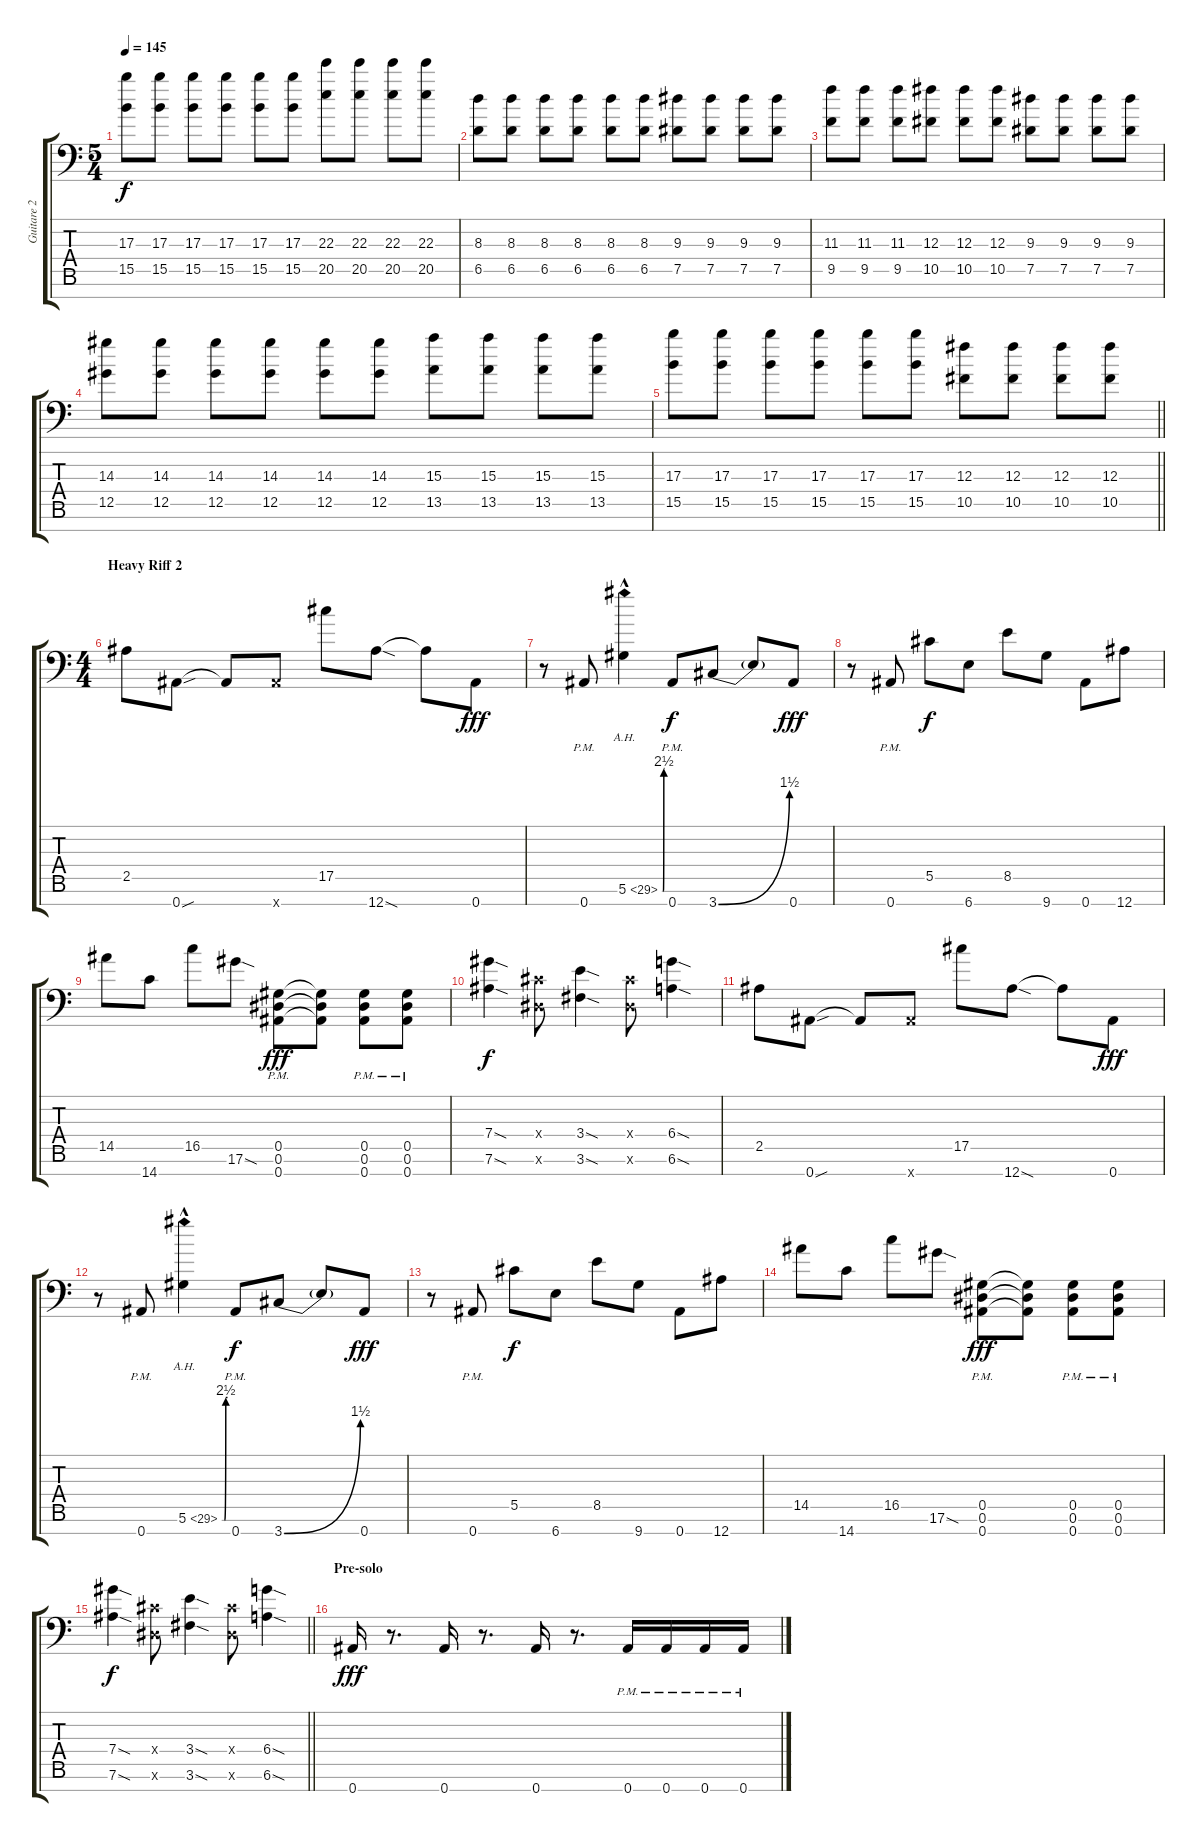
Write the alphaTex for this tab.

\track ("Guitare 2" "Guitare 2") {instrument distortionguitar}
\staff {score tabs}
\tuning (Eb4 Bb3 Gb3 Db3 Ab2 Eb2 Bb1) {hide}
\ts (5 4)
\tempo 145
\clef f4
\ks c
(17.3 15.5).8{dy f} (17.3 15.5).8 (17.3 15.5).8 (17.3 15.5).8 (17.3 15.5).8 (17.3 15.5).8 (22.3 20.5).8 (22.3 20.5).8 (22.3 20.5).8 (22.3 20.5).8 |
(8.3 6.5).8 (8.3 6.5).8 (8.3 6.5).8 (8.3 6.5).8 (8.3 6.5).8 (8.3 6.5).8 (9.3 7.5).8 (9.3 7.5).8 (9.3 7.5).8 (9.3 7.5).8 |
(11.3 9.5).8 (11.3 9.5).8 (11.3 9.5).8 (12.3 10.5).8 (12.3 10.5).8 (12.3 10.5).8 (9.3 7.5).8 (9.3 7.5).8 (9.3 7.5).8 (9.3 7.5).8 |
(14.3 12.5).8 (14.3 12.5).8 (14.3 12.5).8 (14.3 12.5).8 (14.3 12.5).8 (14.3 12.5).8 (15.3 13.5).8 (15.3 13.5).8 (15.3 13.5).8 (15.3 13.5).8 |
\barLineRight lightlight
(17.3 15.5).8 (17.3 15.5).8 (17.3 15.5).8 (17.3 15.5).8 (17.3 15.5).8 (17.3 15.5).8 (12.3 10.5).8 (12.3 10.5).8 (12.3 10.5).8 (12.3 10.5).8 |
\ts (4 4)
\section ("" "Heavy Riff 2")
2.5.8{volume 11 balance 2} 0.7{sou}.8 0.7{t}.8 0.7{x}.8 17.5.8 12.7{sod}.8 12.7{t}.8 0.7.8{dy fff} |
r.8 0.7{pm}.8 5.6{be (custom 0 0 27 0 40 10 60 10) ah 24 hac}.4 0.7{pm}.8{dy f} 3.7{be (bend 0 0 60 6)}.8 3.7{t}.8 0.7.8{dy fff} |
r.8 0.7{pm}.8 5.5.8{dy f} 6.7.8 8.5.8 9.7.8 0.7.8 12.7.8 |
14.5.8 14.7.8 16.5.8 17.6{sod}.8 (0.5{pm} 0.6{pm} 0.7{pm}).8{dy fff} (0.5{t} 0.6{t} 0.7{t}).8 (0.5{pm} 0.6{pm} 0.7{pm}).8 (0.5{pm} 0.6{pm} 0.7{pm}).8 |
(7.4{sod} 7.6{sod}).4{dy f} (0.4{x} 0.6{x}).8 (3.4{sod} 3.6{sod}).4 (0.4{x} 0.6{x}).8 (6.4{sod} 6.6{sod}).4 |
2.5.8 0.7{sou}.8 0.7{t}.8 0.7{x}.8 17.5.8 12.7{sod}.8 12.7{t}.8 0.7.8{dy fff} |
r.8 0.7{pm}.8 5.6{be (custom 0 0 27 0 40 10 60 10) ah 24 hac}.4 0.7{pm}.8{dy f} 3.7{be (bend 0 0 60 6)}.8 3.7{t}.8 0.7.8{dy fff} |
r.8 0.7{pm}.8 5.5.8{dy f} 6.7.8 8.5.8 9.7.8 0.7.8 12.7.8 |
14.5.8 14.7.8 16.5.8 17.6{sod}.8 (0.5{pm} 0.6{pm} 0.7{pm}).8{dy fff} (0.5{t} 0.6{t} 0.7{t}).8 (0.5{pm} 0.6{pm} 0.7{pm}).8 (0.5{pm} 0.6{pm} 0.7{pm}).8 |
\barLineRight lightlight
(7.4{sod} 7.6{sod}).4{dy f} (0.4{x} 0.6{x}).8 (3.4{sod} 3.6{sod}).4 (0.4{x} 0.6{x}).8 (6.4{sod} 6.6{sod}).4 |
\section ("" "Pre-solo")
0.7.16{dy fff volume 10} r.8{d} 0.7.16 r.8{d} 0.7.16 r.8{d} 0.7{pm}.16 0.7{pm}.16 0.7{pm}.16 0.7{pm}.16
